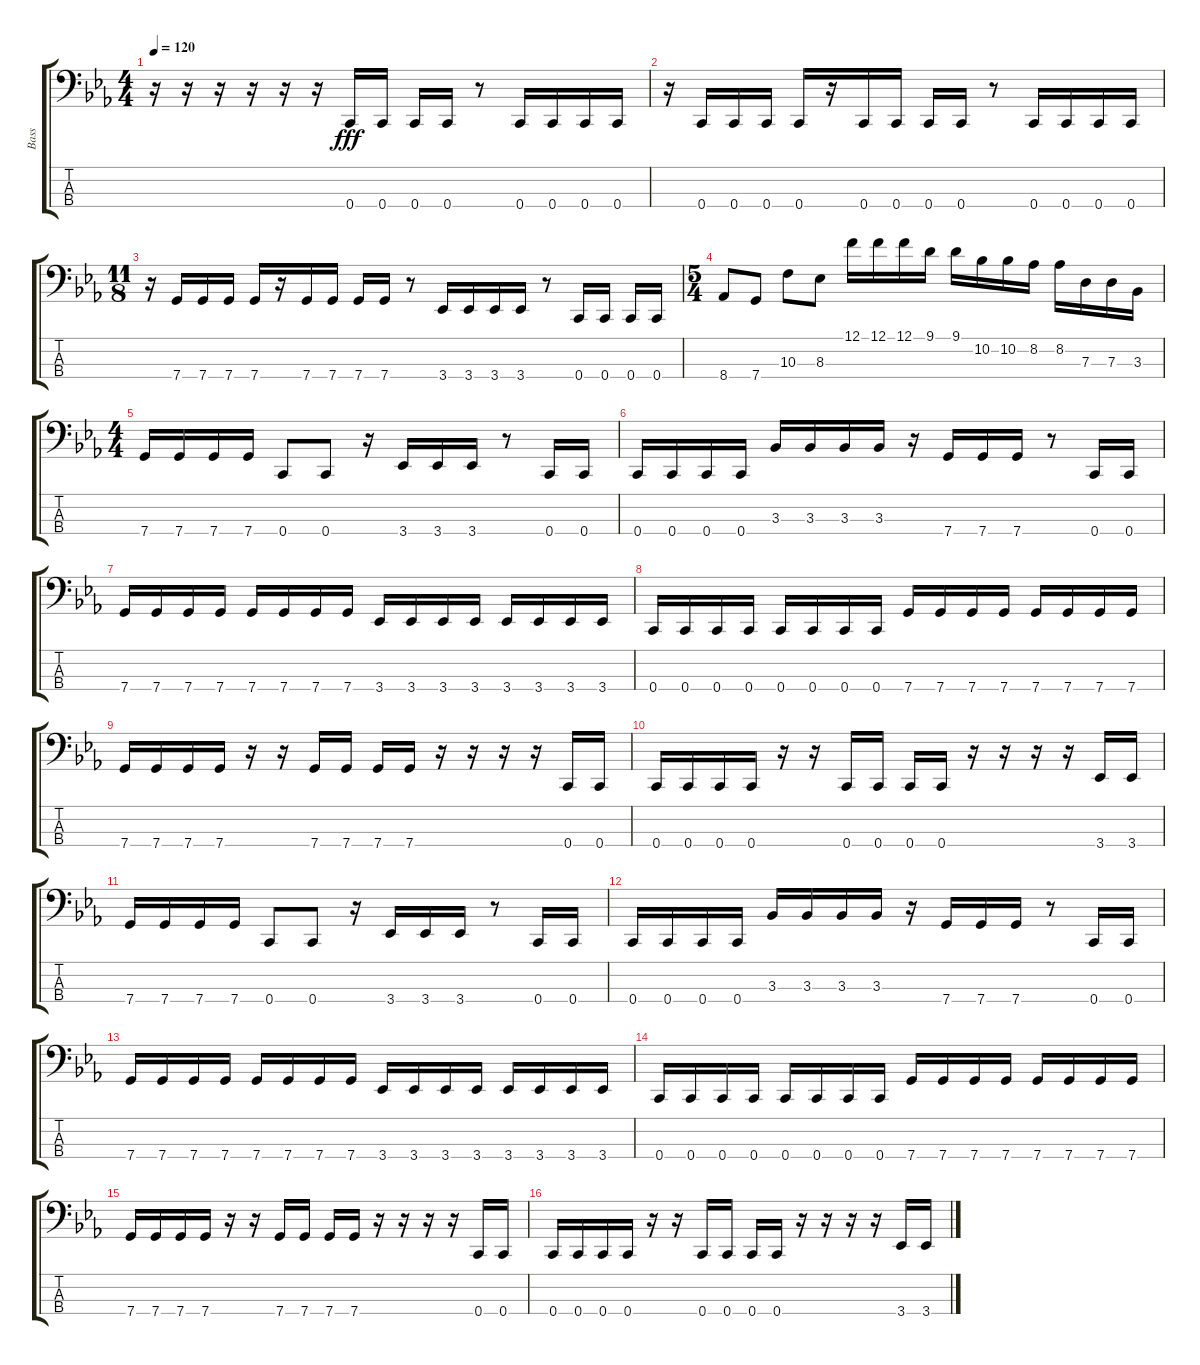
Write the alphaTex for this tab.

\track ("Bass" "Bass") {instrument electricbasspick}
\staff {score tabs}
\tuning (F2 C2 G1 C1) {hide}
\ts (4 4)
\tempo 120
\clef f4
\ks cminor
r.16{dy fff} r.16 r.16 r.16 r.16 r.16 0.4.16 0.4.16 0.4.16 0.4.16 r.8 0.4.16 0.4.16 0.4.16 0.4.16 |
r.16 0.4.16 0.4.16 0.4.16 0.4.16 r.16 0.4.16 0.4.16 0.4.16 0.4.16 r.8 0.4.16 0.4.16 0.4.16 0.4.16 |
\ts (11 8)
r.16 7.4.16 7.4.16 7.4.16 7.4.16 r.16 7.4.16 7.4.16 7.4.16 7.4.16 r.8 3.4.16 3.4.16 3.4.16 3.4.16 r.8 0.4.16 0.4.16 0.4.16 0.4.16 |
\ts (5 4)
8.4.8 7.4.8 10.3.8 8.3.8 12.1.16 12.1.16 12.1.16 9.1.16 9.1.16 10.2.16 10.2.16 8.2.16 8.2.16 7.3.16 7.3.16 3.3.16 |
\ts (4 4)
7.4.16 7.4.16 7.4.16 7.4.16 0.4.8 0.4.8 r.16 3.4.16 3.4.16 3.4.16 r.8 0.4.16 0.4.16 |
0.4.16 0.4.16 0.4.16 0.4.16 3.3.16 3.3.16 3.3.16 3.3.16 r.16 7.4.16 7.4.16 7.4.16 r.8 0.4.16 0.4.16 |
7.4.16 7.4.16 7.4.16 7.4.16 7.4.16 7.4.16 7.4.16 7.4.16 3.4.16 3.4.16 3.4.16 3.4.16 3.4.16 3.4.16 3.4.16 3.4.16 |
0.4.16 0.4.16 0.4.16 0.4.16 0.4.16 0.4.16 0.4.16 0.4.16 7.4.16 7.4.16 7.4.16 7.4.16 7.4.16 7.4.16 7.4.16 7.4.16 |
7.4.16 7.4.16 7.4.16 7.4.16 r.16 r.16 7.4.16 7.4.16 7.4.16 7.4.16 r.16 r.16 r.16 r.16 0.4.16 0.4.16 |
0.4.16 0.4.16 0.4.16 0.4.16 r.16 r.16 0.4.16 0.4.16 0.4.16 0.4.16 r.16 r.16 r.16 r.16 3.4.16 3.4.16 |
7.4.16 7.4.16 7.4.16 7.4.16 0.4.8 0.4.8 r.16 3.4.16 3.4.16 3.4.16 r.8 0.4.16 0.4.16 |
0.4.16 0.4.16 0.4.16 0.4.16 3.3.16 3.3.16 3.3.16 3.3.16 r.16 7.4.16 7.4.16 7.4.16 r.8 0.4.16 0.4.16 |
7.4.16 7.4.16 7.4.16 7.4.16 7.4.16 7.4.16 7.4.16 7.4.16 3.4.16 3.4.16 3.4.16 3.4.16 3.4.16 3.4.16 3.4.16 3.4.16 |
0.4.16 0.4.16 0.4.16 0.4.16 0.4.16 0.4.16 0.4.16 0.4.16 7.4.16 7.4.16 7.4.16 7.4.16 7.4.16 7.4.16 7.4.16 7.4.16 |
7.4.16 7.4.16 7.4.16 7.4.16 r.16 r.16 7.4.16 7.4.16 7.4.16 7.4.16 r.16 r.16 r.16 r.16 0.4.16 0.4.16 |
0.4.16 0.4.16 0.4.16 0.4.16 r.16 r.16 0.4.16 0.4.16 0.4.16 0.4.16 r.16 r.16 r.16 r.16 3.4.16 3.4.16
